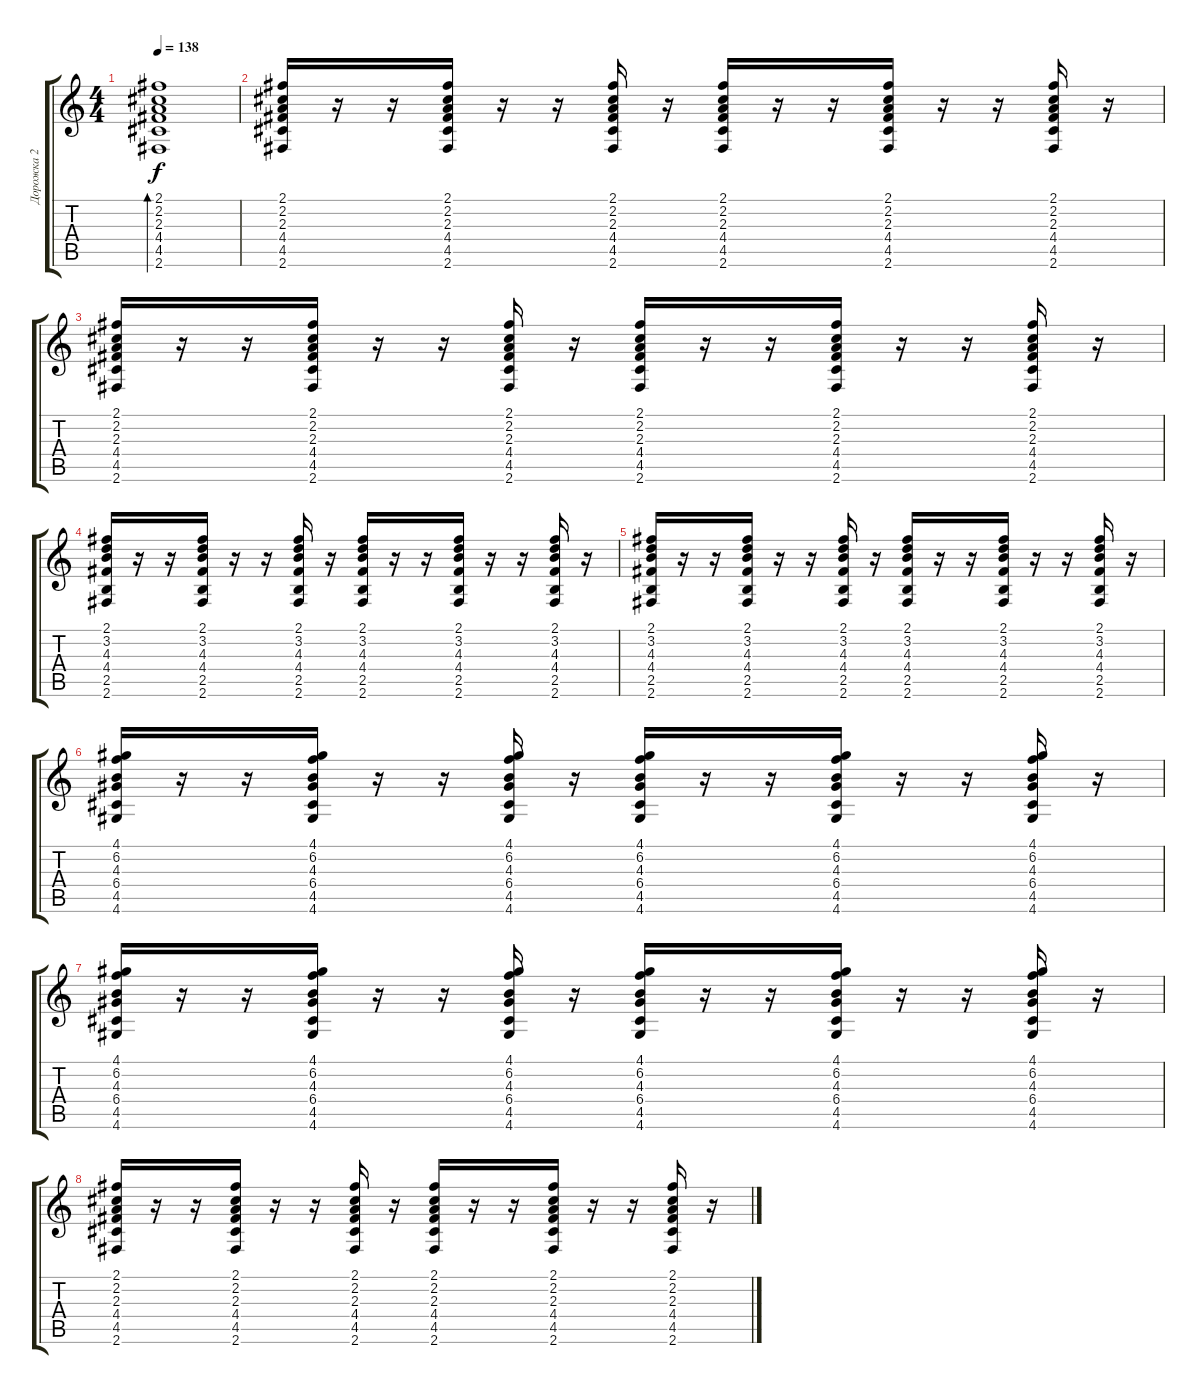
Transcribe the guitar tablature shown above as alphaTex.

\track ("Дорожка 2" "Дорожка 2") {instrument acousticguitarsteel}
\staff {score tabs}
\tuning (E4 B3 G3 D3 A2 E2) {hide}
\ts (4 4)
\tempo 138
\clef g2
\ks c
(2.1 2.2 2.3 4.4 4.5 2.6).1{bd 480 dy f} |
(2.1 2.2 2.3 4.4 4.5 2.6).16 r.16 r.16 (2.1 2.2 2.3 4.4 4.5 2.6).16 r.16 r.16 (2.1 2.2 2.3 4.4 4.5 2.6).16 r.16 (2.1 2.2 2.3 4.4 4.5 2.6).16 r.16 r.16 (2.1 2.2 2.3 4.4 4.5 2.6).16 r.16 r.16 (2.1 2.2 2.3 4.4 4.5 2.6).16 r.16 |
(2.1 2.2 2.3 4.4 4.5 2.6).16 r.16 r.16 (2.1 2.2 2.3 4.4 4.5 2.6).16 r.16 r.16 (2.1 2.2 2.3 4.4 4.5 2.6).16 r.16 (2.1 2.2 2.3 4.4 4.5 2.6).16 r.16 r.16 (2.1 2.2 2.3 4.4 4.5 2.6).16 r.16 r.16 (2.1 2.2 2.3 4.4 4.5 2.6).16 r.16 |
(2.1 3.2 4.3 4.4 2.5 2.6).16 r.16 r.16 (2.1 3.2 4.3 4.4 2.5 2.6).16 r.16 r.16 (2.1 3.2 4.3 4.4 2.5 2.6).16 r.16 (2.1 3.2 4.3 4.4 2.5 2.6).16 r.16 r.16 (2.1 3.2 4.3 4.4 2.5 2.6).16 r.16 r.16 (2.1 3.2 4.3 4.4 2.5 2.6).16 r.16 |
(2.1 3.2 4.3 4.4 2.5 2.6).16 r.16 r.16 (2.1 3.2 4.3 4.4 2.5 2.6).16 r.16 r.16 (2.1 3.2 4.3 4.4 2.5 2.6).16 r.16 (2.1 3.2 4.3 4.4 2.5 2.6).16 r.16 r.16 (2.1 3.2 4.3 4.4 2.5 2.6).16 r.16 r.16 (2.1 3.2 4.3 4.4 2.5 2.6).16 r.16 |
(4.1 6.2 4.3 6.4 4.5 4.6).16 r.16 r.16 (4.1 6.2 4.3 6.4 4.5 4.6).16 r.16 r.16 (4.1 6.2 4.3 6.4 4.5 4.6).16 r.16 (4.1 6.2 4.3 6.4 4.5 4.6).16 r.16 r.16 (4.1 6.2 4.3 6.4 4.5 4.6).16 r.16 r.16 (4.1 6.2 4.3 6.4 4.5 4.6).16 r.16 |
(4.1 6.2 4.3 6.4 4.5 4.6).16 r.16 r.16 (4.1 6.2 4.3 6.4 4.5 4.6).16 r.16 r.16 (4.1 6.2 4.3 6.4 4.5 4.6).16 r.16 (4.1 6.2 4.3 6.4 4.5 4.6).16 r.16 r.16 (4.1 6.2 4.3 6.4 4.5 4.6).16 r.16 r.16 (4.1 6.2 4.3 6.4 4.5 4.6).16 r.16 |
(2.1 2.2 2.3 4.4 4.5 2.6).16 r.16 r.16 (2.1 2.2 2.3 4.4 4.5 2.6).16 r.16 r.16 (2.1 2.2 2.3 4.4 4.5 2.6).16 r.16 (2.1 2.2 2.3 4.4 4.5 2.6).16 r.16 r.16 (2.1 2.2 2.3 4.4 4.5 2.6).16 r.16 r.16 (2.1 2.2 2.3 4.4 4.5 2.6).16 r.16
